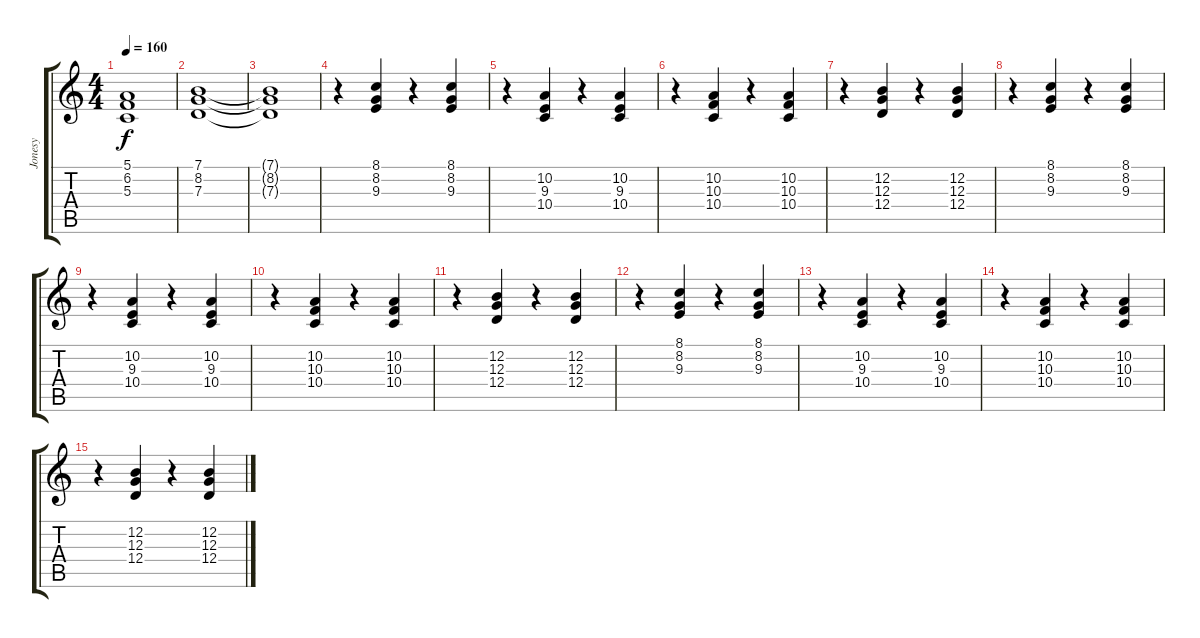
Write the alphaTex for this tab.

\track ("Jonesy" "Jonesy") {instrument electricpiano1}
\staff {score tabs}
\tuning (E4 B3 G3 D3 A2 E2) {hide}
\ts (4 4)
\tempo 160
\clef g2
\ks c
(5.1{t} 6.2{t} 5.3{t}).1{dy f} |
(7.1 8.2 7.3).1 |
(7.1{t} 8.2{t} 7.3{t}).1 |
r.4 (8.1 8.2 9.3).4 r.4 (8.1 8.2 9.3).4 |
r.4 (10.2 9.3 10.4).4 r.4 (10.2 9.3 10.4).4 |
r.4 (10.2 10.3 10.4).4 r.4 (10.2 10.3 10.4).4 |
r.4 (12.2 12.3 12.4).4 r.4 (12.2 12.3 12.4).4 |
r.4 (8.1 8.2 9.3).4 r.4 (8.1 8.2 9.3).4 |
r.4 (10.2 9.3 10.4).4 r.4 (10.2 9.3 10.4).4 |
r.4 (10.2 10.3 10.4).4 r.4 (10.2 10.3 10.4).4 |
r.4 (12.2 12.3 12.4).4 r.4 (12.2 12.3 12.4).4 |
r.4 (8.1 8.2 9.3).4 r.4 (8.1 8.2 9.3).4 |
r.4 (10.2 9.3 10.4).4 r.4 (10.2 9.3 10.4).4 |
r.4 (10.2 10.3 10.4).4 r.4 (10.2 10.3 10.4).4 |
r.4 (12.2 12.3 12.4).4 r.4 (12.2 12.3 12.4).4
